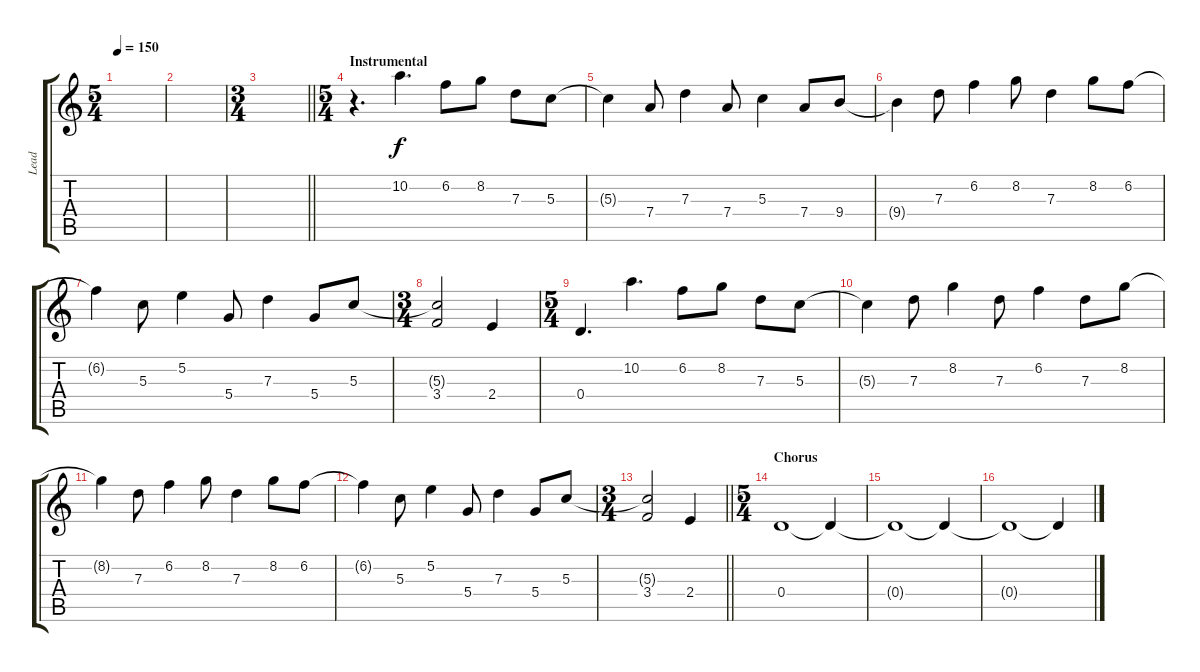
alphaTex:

\track ("Lead" "Lead") {instrument distortionguitar}
\staff {score tabs}
\tuning (E4 B3 G3 D3 A2 E2) {hide}
\ts (5 4)
\tempo 150
\clef g2
\ks c
|
|
\ts (3 4)
\barLineRight lightlight
|
\ts (5 4)
\section ("" "Instrumental")
r.4{d} 10.2.4{d} 6.2.8 8.2.8 7.3.8 5.3.8 |
5.3{t}.4 7.4.8 7.3.4 7.4.8 5.3.4 7.4.8 9.4.8 |
9.4{t}.4 7.3.8 6.2.4 8.2.8 7.3.4 8.2.8 6.2.8 |
6.2{t}.4 5.3.8 5.2.4 5.4.8 7.3.4 5.4.8 5.3.8 |
\ts (3 4)
(5.3{t} 3.4).2 2.4.4 |
\ts (5 4)
0.4.4{d} 10.2.4{d} 6.2.8 8.2.8 7.3.8 5.3.8 |
5.3{t}.4 7.3.8 8.2.4 7.3.8 6.2.4 7.3.8 8.2.8 |
8.2{t}.4 7.3.8 6.2.4 8.2.8 7.3.4 8.2.8 6.2.8 |
6.2{t}.4 5.3.8 5.2.4 5.4.8 7.3.4 5.4.8 5.3.8 |
\ts (3 4)
\barLineRight lightlight
(5.3{t} 3.4).2 2.4.4 |
\ts (5 4)
\section ("" "Chorus")
0.4.1 0.4{t}.4 |
0.4{t}.1 0.4{t}.4 |
0.4{t}.1 0.4{t}.4
